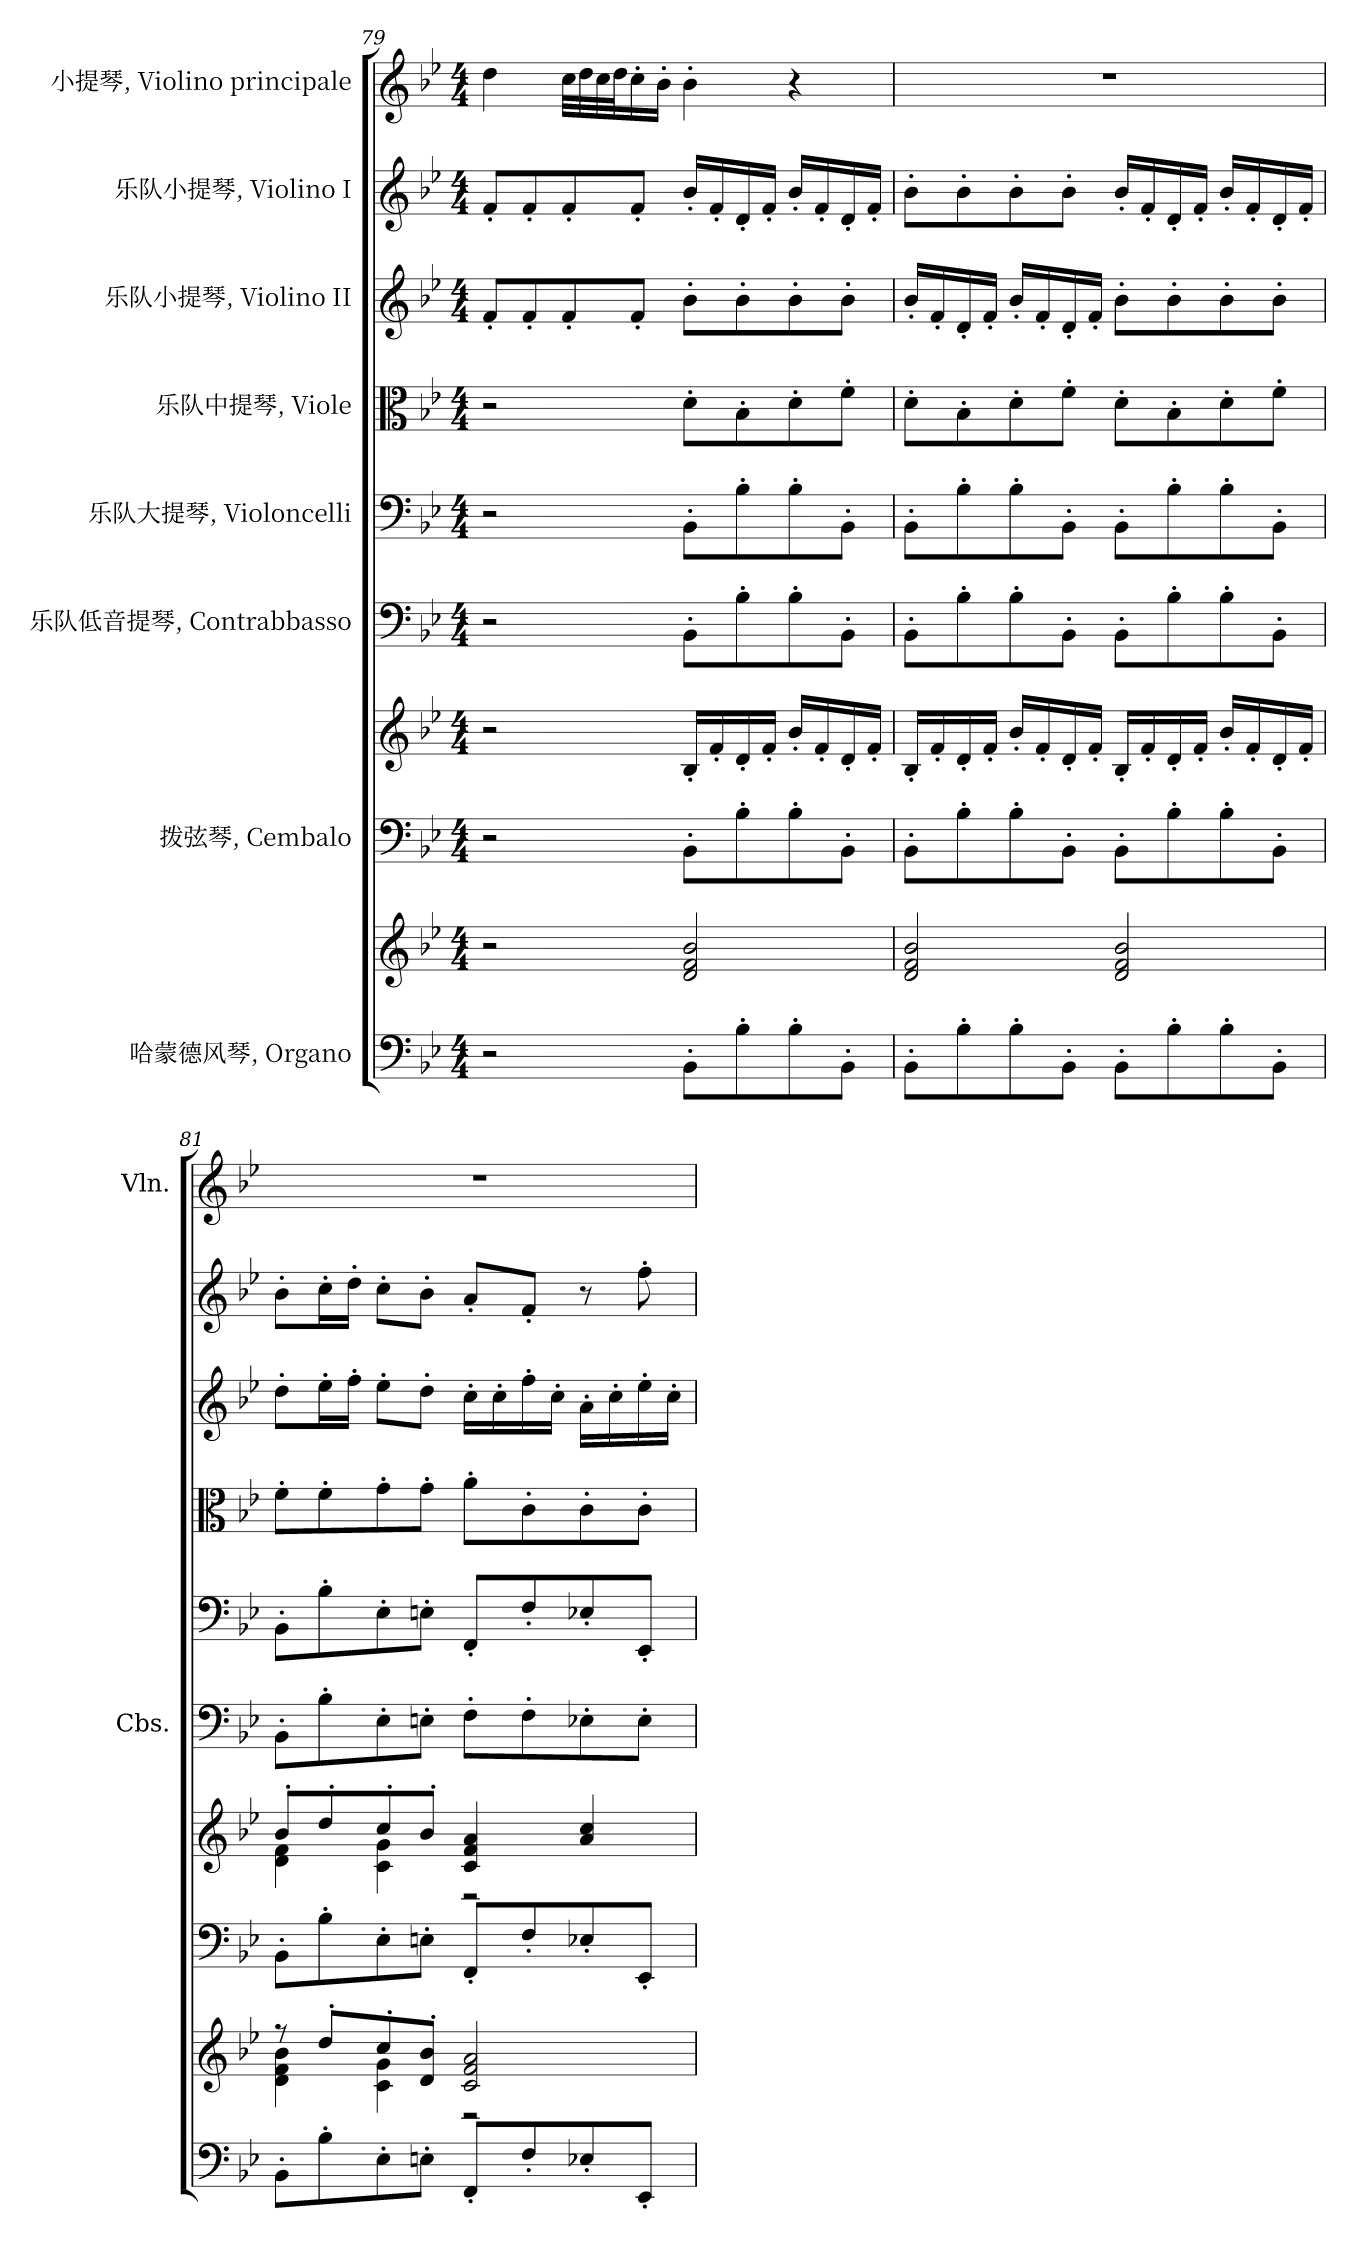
**kern	**kern	**kern	**kern	**kern	**kern	**kern	**kern	**kern	**kern
*part8	*part8	*part7	*part7	*part6	*part5	*part4	*part3	*part2	*part1
*staff10	*staff9	*staff8	*staff7	*staff6	*staff5	*staff4	*staff3	*staff2	*staff1
*I"哈蒙德风琴, Organo	*	*I"拨弦琴, Cembalo	*	*I"乐队低音提琴, Contrabbasso	*I"乐队大提琴, Violoncelli	*I"乐队中提琴, Viole	*I"乐队小提琴, Violino II	*I"乐队小提琴, Violino I	*I"小提琴, Violino principale
*	*	*	*	*I'Cbs.	*	*	*	*	*I'Vln.
!!LO:PB:g=z
*clefF4	*clefG2	*clefF4	*clefG2	*clefF4	*clefF4	*clefC3	*clefG2	*clefG2	*clefG2
*	*	*	*	*ITrd7c12	*	*	*	*	*
*k[b-e-]	*k[b-e-]	*k[b-e-]	*k[b-e-]	*k[b-e-]	*k[b-e-]	*k[b-e-]	*k[b-e-]	*k[b-e-]	*k[b-e-]
*M4/4	*M4/4	*M4/4	*M4/4	*M4/4	*M4/4	*M4/4	*M4/4	*M4/4	*M4/4
=79	=79	=79	=79	=79	=79	=79	=79	=79	=79
2r	2r	2r	2r	2r	2r	2r	8f'/L	8f'/L	4dd\
.	.	.	.	.	.	.	8f'/	8f'/	.
*	*	*	*	*	*	*	*	*	*MM104
.	.	.	.	.	.	.	8f'/	8f'/	32cc\LLL
.	.	.	.	.	.	.	.	.	32dd\
*	*	*	*	*	*	*	*	*	*MM103
.	.	.	.	.	.	.	.	.	32cc\
.	.	.	.	.	.	.	.	.	32dd\J
*	*	*	*	*	*	*	*	*	*MM102
.	.	.	.	.	.	.	8f'/J	8f'/J	16cc'\
*	*	*	*	*	*	*	*	*	*MM101
.	.	.	.	.	.	.	.	.	16b-'\JJ
*	*	*	*	*	*	*	*	*	*MM108
8BB-'\L	2d/ 2f/ 2b-/	8BB-'\L	16B-'/LL	8BBB-'\L	8BB-'\L	8d'\L	8b-'\L	16b-'/LL	4b-'\
.	.	.	16f'/	.	.	.	.	16f'/	.
8B-'\	.	8B-'\	16d'/	8BB-'\	8B-'\	8B-'\	8b-'\	16d'/	.
.	.	.	16f'/JJ	.	.	.	.	16f'/JJ	.
8B-'\	.	8B-'\	16b-'/LL	8BB-'\	8B-'\	8d'\	8b-'\	16b-'/LL	4r
.	.	.	16f'/	.	.	.	.	16f'/	.
8BB-'\J	.	8BB-'\J	16d'/	8BBB-'\J	8BB-'\J	8f'\J	8b-'\J	16d'/	.
.	.	.	16f'/JJ	.	.	.	.	16f'/JJ	.
=80	=80	=80	=80	=80	=80	=80	=80	=80	=80
8BB-'\L	2d/ 2f/ 2b-/	8BB-'\L	16B-'/LL	8BBB-'\L	8BB-'\L	8d'\L	16b-'/LL	8b-'\L	1r
.	.	.	16f'/	.	.	.	16f'/	.	.
8B-'\	.	8B-'\	16d'/	8BB-'\	8B-'\	8B-'\	16d'/	8b-'\	.
.	.	.	16f'/JJ	.	.	.	16f'/JJ	.	.
8B-'\	.	8B-'\	16b-'/LL	8BB-'\	8B-'\	8d'\	16b-'/LL	8b-'\	.
.	.	.	16f'/	.	.	.	16f'/	.	.
8BB-'\J	.	8BB-'\J	16d'/	8BBB-'\J	8BB-'\J	8f'\J	16d'/	8b-'\J	.
.	.	.	16f'/JJ	.	.	.	16f'/JJ	.	.
8BB-'\L	2d/ 2f/ 2b-/	8BB-'\L	16B-'/LL	8BBB-'\L	8BB-'\L	8d'\L	8b-'\L	16b-'/LL	.
.	.	.	16f'/	.	.	.	.	16f'/	.
8B-'\	.	8B-'\	16d'/	8BB-'\	8B-'\	8B-'\	8b-'\	16d'/	.
.	.	.	16f'/JJ	.	.	.	.	16f'/JJ	.
8B-'\	.	8B-'\	16b-'/LL	8BB-'\	8B-'\	8d'\	8b-'\	16b-'/LL	.
.	.	.	16f'/	.	.	.	.	16f'/	.
8BB-'\J	.	8BB-'\J	16d'/	8BBB-'\J	8BB-'\J	8f'\J	8b-'\J	16d'/	.
.	.	.	16f'/JJ	.	.	.	.	16f'/JJ	.
!!LO:PB:g=z
=81	=81	=81	=81	=81	=81	=81	=81	=81	=81
*	*^	*	*^	*	*	*	*	*	*
8BB-'\L	8r	4d\ 4f\ 4b-\	8BB-'\L	8b-'/L	4d\ 4f\	8BBB-'\L	8BB-'\L	8f'\L	8dd'\L	8b-'\L	1r
8B-'\	8dd'/L	.	8B-'\	8dd'/	.	8BB-'\	8B-'\	8f'\	16ee-'\L	16cc'\L	.
.	.	.	.	.	.	.	.	.	16ff'\JJ	16dd'\JJ	.
8E-'\	8cc'/	4c\ 4g\	8E-'\	8cc'/	4c\ 4g\	8EE-'\	8E-'\	8g'\	8ee-'\L	8cc'\L	.
8En'\J	8d/' 8b-/'J	.	8En'\J	8b-'/J	.	8EEn'\J	8En'\J	8g'\J	8dd'\J	8b-'\J	.
8FF'/L	2c/ 2f/ 2a/	2r	8FF'/L	4c/ 4f/ 4a/	2r	8FF'\L	8FF'/L	8a'\L	16cc'\LL	8a'/L	.
.	.	.	.	.	.	.	.	.	16cc'\	.	.
8F'/	.	.	8F'/	.	.	8FF'\	8F'/	8c'\	16ff'\	8f'/J	.
.	.	.	.	.	.	.	.	.	16cc'\JJ	.	.
8E-X'/	.	.	8E-X'/	4a/ 4cc/	.	8EE-X'\	8E-X'/	8c'\	16a'\LL	8r	.
.	.	.	.	.	.	.	.	.	16cc'\	.	.
8EE-'/J	.	.	8EE-'/J	.	.	8EE-'\J	8EE-'/J	8c'\J	16ee-'\	8ff'\	.
.	.	.	.	.	.	.	.	.	16cc'\JJ	.	.
*	*v	*v	*	*v	*v	*	*	*	*	*	*
=	=	=	=	=	=	=	=	=	=
*-	*-	*-	*-	*-	*-	*-	*-	*-	*-
